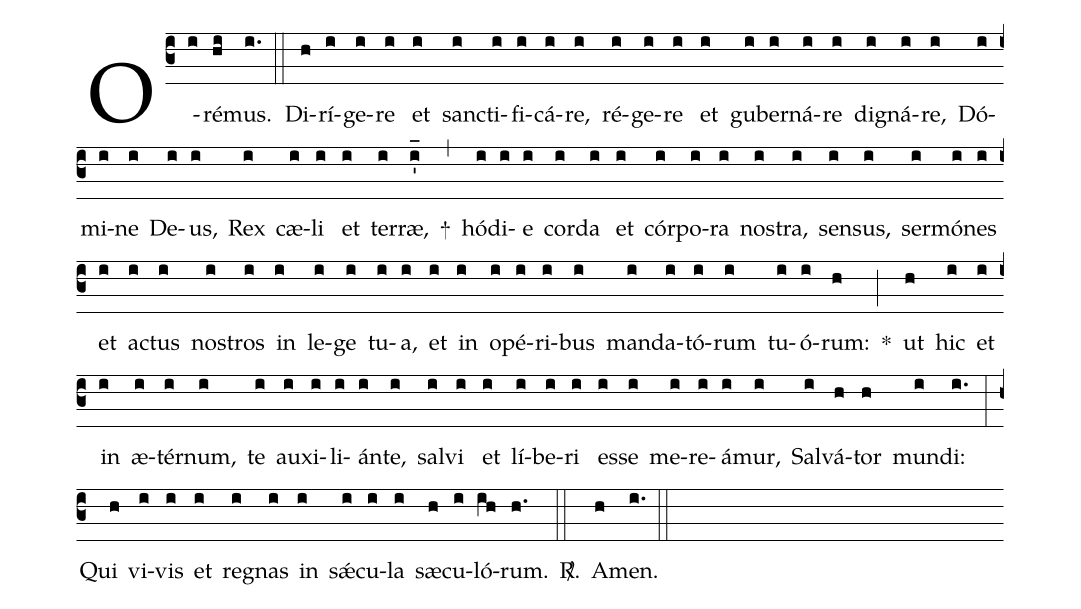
%%
(c3)
O(i)ré(hi)mus.(i.) (::)

Di(h)rí(i)ge(i)re(i) et(i) san(i)cti(i)fi(i)cá(i)re,(i)
ré(i)ge(i)re(i) et(i) gu(i)ber(i)ná(i)re(i) dig(i)ná(i)re,(i)
Dó(i)mi(i)ne(i) De(i)us,(i) Rex(i) cæ(i)li(i) et(i) ter(i)ræ,(i'_) +(,)
hó(i)di(i)e(i) cor(i)da(i) et(i) cór(i)po(i)ra(i) nos(i)tra,(i) sen(i)sus,(i)
ser(i)mó(i)nes(i) et(i) ac(i)tus(i) nos(i)tros(i) in(i) le(i)ge(i) tu(i)a,(i)
et(i) in(i) o(i)pé(i)ri(i)bus(i) man(i)da(i)tó(i)rum(i) tu(i)ó(i)rum:(h) *(;)

ut(h) hic(i) et(i) in(i) æ(i)tér(i)num,(i)
te(i) au(i)xi(i)li(i)án(i)te,(i) sal(i)vi(i) et(i) lí(i)be(i)ri(i) es(i)se(i) me(i)re(i)á(i)mur,(i)
Sal(i)vá(h)tor(h) mun(i)di:(i.) (:)

Qui(h) vi(i)vis(i) et(i) reg(i)nas(i) in(i) sǽ(i)cu(i)la(i) sæ(h)cu(i)ló(ih)rum.(h.) <sp>R/</sp>.(::)

A(h)men.(i.) (::)
